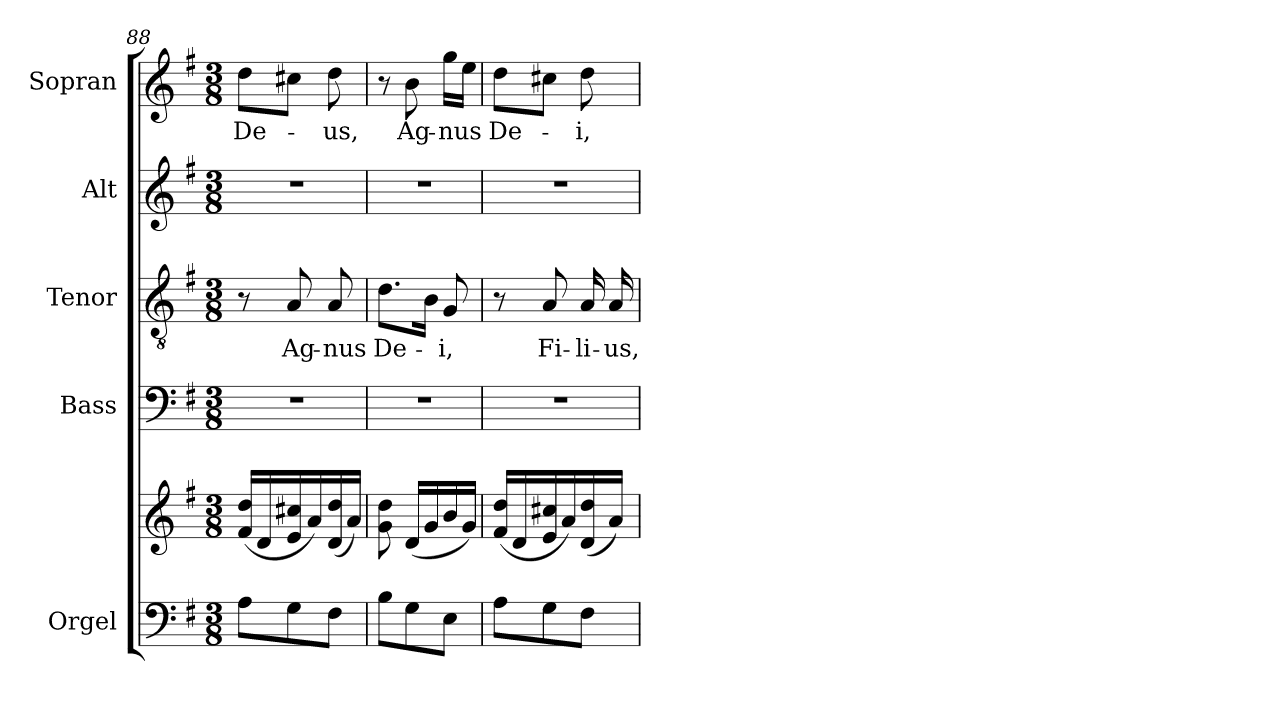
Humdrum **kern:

**kern	**kern	**kern	**kern	**text	**kern	**kern	**text
*part5	*part5	*part4	*part3	*part3	*part2	*part1	*part1
*staff6	*staff5	*staff4	*staff3	*staff3	*staff2	*staff1	*staff1
*I"Orgel	*	*I"Bass	*I"Tenor	*	*I"Alt	*I"Sopran	*
*I'Org.	*	*I'B.	*I'T.	*	*I'A.	*I'S.	*
*clefF4	*clefG2	*clefF4	*clefGv2	*	*clefG2	*clefG2	*
*k[f#]	*k[f#]	*k[f#]	*k[f#]	*	*k[f#]	*k[f#]	*
*G:	*G:	*G:	*G:	*	*G:	*G:	*
*M3/8	*M3/8	*M3/8	*M3/8	*	*M3/8	*M3/8	*
=88	=88	=88	=88	=88	=88	=88	=88
!	!	!	!	!	!	!	!LO:LY:b
8A\L	(<16f#/ 16dd/LL	4.r	8r	.	4.r	8dd\L	De-
.	16d/	.	.	.	.	.	.
!	!	!	!	!LO:LY:b	!	!	!
8G\	16e/ 16cc#X/	.	8A/	Ag-	.	8cc#X\J	.
.	16a/)	.	.	.	.	.	.
!	!	!	!	!LO:LY:b	!	!	!LO:LY:b
8F#\J	(<16d/ 16dd/	.	8A/	-nus	.	8dd\	-us,
.	16a/JJ)	.	.	.	.	.	.
=89	=89	=89	=89	=89	=89	=89	=89
!	!	!	!	!LO:LY:b	!	!	!
8B\L	8g\ 8dd\	4.r	8.d\L	De-	4.r	8r	.
!	!	!	!	!	!	!	!LO:LY:b
8G\	(<16d/LL	.	.	.	.	8b\	Ag-
.	16g/	.	16B\Jk	.	.	.	.
!	!	!	!	!LO:LY:b	!	!	!LO:LY:b
8E\J	16b/	.	8G/	-i,	.	16gg\LL	-nus
.	16g/JJ)	.	.	.	.	16ee\JJ	.
=90	=90	=90	=90	=90	=90	=90	=90
!	!	!	!	!	!	!	!LO:LY:b
8A\L	(<16f#/ 16dd/LL	4.r	8r	.	4.r	8dd\L	De-
.	16d/	.	.	.	.	.	.
!	!	!	!	!LO:LY:b	!	!	!
8G\	16e/ 16cc#X/	.	8A/	Fi-	.	8cc#X\J	.
.	16a/)	.	.	.	.	.	.
!	!	!	!	!LO:LY:b	!	!	!LO:LY:b
8F#\J	(<16d/ 16dd/	.	16A/	-li-	.	8dd\	-i,
!	!	!	!	!LO:LY:b	!	!	!
.	16a/JJ)	.	16A/	-us,	.	.	.
=	=	=	=	=	=	=	=
*-	*-	*-	*-	*-	*-	*-	*-
